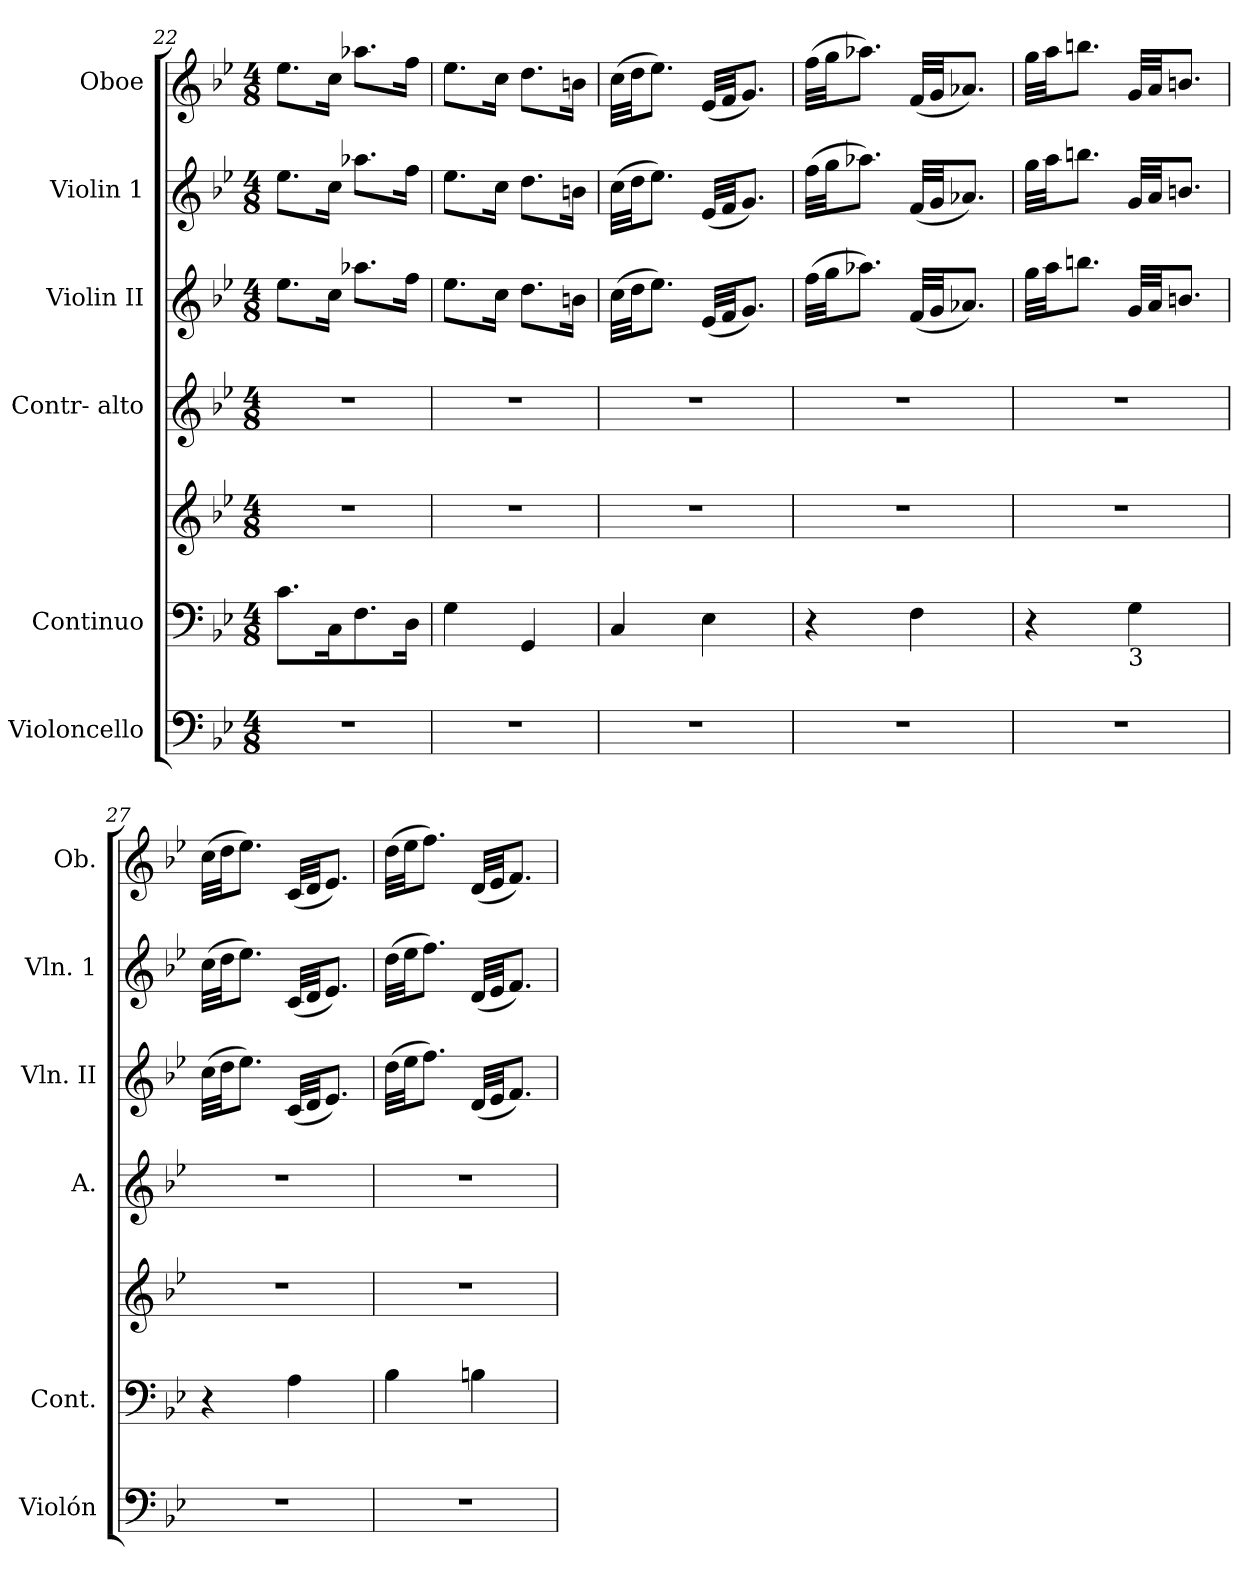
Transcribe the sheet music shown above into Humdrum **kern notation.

**kern	**kern	**kern	**kern	**kern	**kern	**kern
*part6	*part5	*part5	*part4	*part3	*part2	*part1
*staff7	*staff6	*staff5	*staff4	*staff3	*staff2	*staff1
*I"Violoncello	*I"Continuo	*	*I"Contr- alto	*I"Violin II	*I"Violin 1	*I"Oboe
*I'Violón	*I'Cont.	*	*I'A.	*I'Vln. II	*I'Vln. 1	*I'Ob.
*clefF4	*clefF4	*clefG2	*clefG2	*clefG2	*clefG2	*clefG2
*k[b-e-]	*k[b-e-]	*k[b-e-]	*k[b-e-]	*k[b-e-]	*k[b-e-]	*k[b-e-]
*B-:	*B-:	*B-:	*B-:	*B-:	*B-:	*B-:
*M4/8	*M4/8	*M4/8	*M4/8	*M4/8	*M4/8	*M4/8
=22	=22	=22	=22	=22	=22	=22
!LO:N:vis=1	!	!LO:N:vis=1	!LO:N:vis=1	!	!	!
2r	8.ci\L	2r	2r	8.ee-i\L	8.ee-i\L	8.ee-i\L
.	16Ci\k	.	.	16cci\Jk	16cci\Jk	16cci\Jk
.	8.Fi\	.	.	8.aa-Xi\L	8.aa-Xi\L	8.aa-Xi\L
.	16Di\Jk	.	.	16ffi\Jk	16ffi\Jk	16ffi\Jk
=23	=23	=23	=23	=23	=23	=23
!LO:N:vis=1	!	!LO:N:vis=1	!LO:N:vis=1	!	!	!
2r	4Gi\	2r	2r	8.ee-i\L	8.ee-i\L	8.ee-i\L
.	.	.	.	16cci\Jk	16cci\Jk	16cci\Jk
.	4GGi/	.	.	8.ddi\L	8.ddi\L	8.ddi\L
.	.	.	.	16bni\Jk	16bni\Jk	16bni\Jk
=24	=24	=24	=24	=24	=24	=24
!LO:N:vis=1	!	!LO:N:vis=1	!LO:N:vis=1	!	!	!
2r	4Ci/	2r	2r	(32cci\LLL	(32cci\LLL	(32cci\LLL
.	.	.	.	32ddi\JJ	32ddi\JJ	32ddi\JJ
.	.	.	.	8.ee-i\J)	8.ee-i\J)	8.ee-i\J)
.	4E-i\	.	.	(32e-i/LLL	(32e-i/LLL	(32e-i/LLL
.	.	.	.	32fi/JJ	32fi/JJ	32fi/JJ
.	.	.	.	8.gi/J)	8.gi/J)	8.gi/J)
!!LO:LB:g=z
=25	=25	=25	=25	=25	=25	=25
!LO:N:vis=1	!	!LO:N:vis=1	!LO:N:vis=1	!	!	!
2r	4r	2r	2r	(32ffi\LLL	(32ffi\LLL	(32ffi\LLL
.	.	.	.	32ggi\JJ	32ggi\JJ	32ggi\JJ
.	.	.	.	8.aa-Xi\J)	8.aa-Xi\J)	8.aa-Xi\J)
.	4Fi\	.	.	(32fi/LLL	(32fi/LLL	(32fi/LLL
.	.	.	.	32gi/JJ	32gi/JJ	32gi/JJ
.	.	.	.	8.a-Xi/J)	8.a-Xi/J)	8.a-Xi/J)
=26	=26	=26	=26	=26	=26	=26
!LO:N:vis=1	!	!LO:N:vis=1	!LO:N:vis=1	!	!	!
2r	4r	2r	2r	32ggi\LLL	32ggi\LLL	32ggi\LLL
.	.	.	.	32aai\JJ	32aai\JJ	32aai\JJ
.	.	.	.	8.bbni\J	8.bbni\J	8.bbni\J
!	!LO:TX:b:t=3	!	!	!	!	!
.	4Gi\	.	.	32gi/LLL	32gi/LLL	32gi/LLL
.	.	.	.	32ai/JJ	32ai/JJ	32ai/JJ
.	.	.	.	8.bni/J	8.bni/J	8.bni/J
=27	=27	=27	=27	=27	=27	=27
!LO:N:vis=1	!	!LO:N:vis=1	!LO:N:vis=1	!	!	!
2r	4r	2r	2r	(32cci\LLL	(32cci\LLL	(32cci\LLL
.	.	.	.	32ddi\JJ	32ddi\JJ	32ddi\JJ
.	.	.	.	8.ee-i\J)	8.ee-i\J)	8.ee-i\J)
.	4Ai\	.	.	(32ci/LLL	(32ci/LLL	(32ci/LLL
.	.	.	.	32di/JJ	32di/JJ	32di/JJ
.	.	.	.	8.e-i/J)	8.e-i/J)	8.e-i/J)
=28	=28	=28	=28	=28	=28	=28
!LO:N:vis=1	!	!LO:N:vis=1	!LO:N:vis=1	!	!	!
2r	4B-i\	2r	2r	(32ddi\LLL	(32ddi\LLL	(32ddi\LLL
.	.	.	.	32ee-i\JJ	32ee-i\JJ	32ee-i\JJ
.	.	.	.	8.ffi\J)	8.ffi\J)	8.ffi\J)
.	4Bni\	.	.	(32di/LLL	(32di/LLL	(32di/LLL
.	.	.	.	32e-i/JJ	32e-i/JJ	32e-i/JJ
.	.	.	.	8.fi/J)	8.fi/J)	8.fi/J)
=	=	=	=	=	=	=
*-	*-	*-	*-	*-	*-	*-
